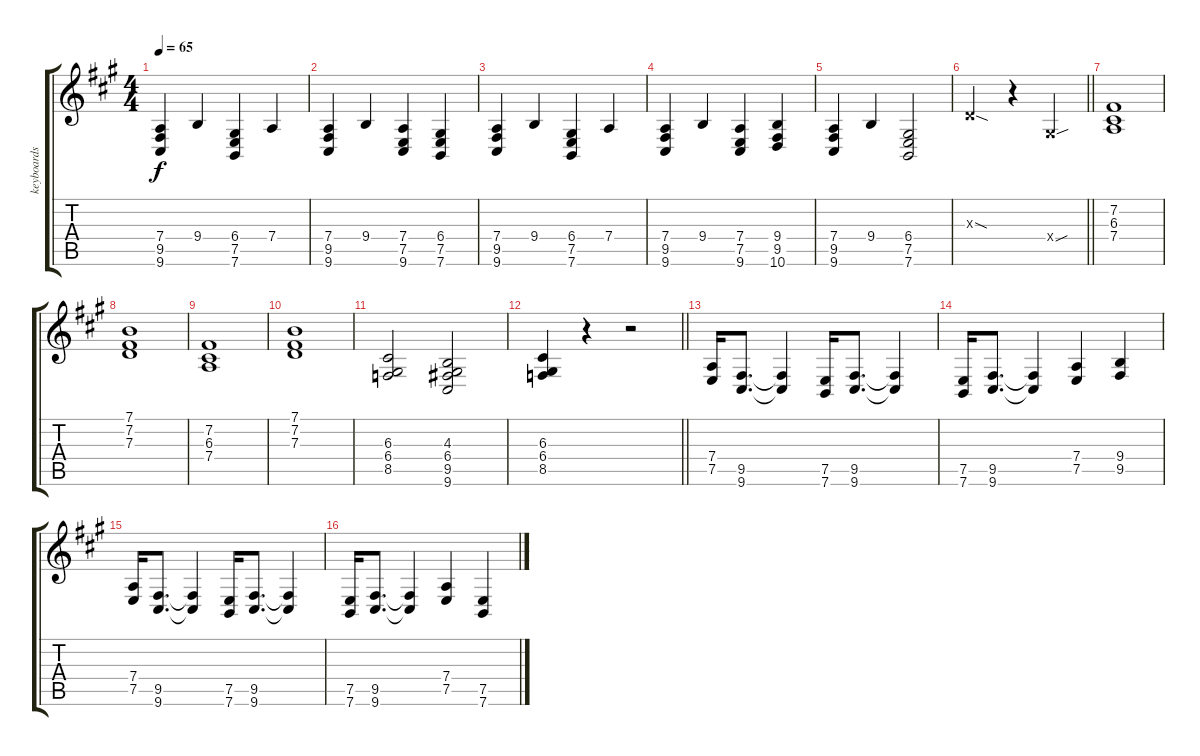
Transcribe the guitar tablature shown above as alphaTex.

\track ("keyboards" "keyboards") {instrument reedorgan}
\staff {score tabs}
\tuning (E4 B3 G3 D3 A2 E2) {hide}
\ts (4 4)
\tempo 65
\clef g2
\ks f#minor
(7.4 9.5 9.6).4{dy f} 9.4.4 (6.4 7.5 7.6).4 7.4.4 |
(7.4 9.5 9.6).4 9.4.4 (7.4 7.5 9.6).4 (6.4 7.5 7.6).4 |
(7.4 9.5 9.6).4 9.4.4 (6.4 7.5 7.6).4 7.4.4 |
(7.4 9.5 9.6).4 9.4.4 (7.4 7.5 9.6).4 (9.4 9.5 10.6).4 |
(7.4 9.5 9.6).4 9.4.4 (6.4 7.5 7.6).2 |
\barLineRight lightlight
7.3{sod x}.2 r.4 6.4{sou x}.4 |
(7.2 6.3 7.4).1 |
(7.1 7.2 7.3).1 |
(7.2 6.3 7.4).1 |
(7.1 7.2 7.3).1 |
(6.3 6.4 8.5).2 (4.3 6.4 9.5 9.6).2 |
\barLineRight lightlight
(6.3 6.4 8.5).4 r.4 r.2 |
(7.4 7.5).16 (9.5 9.6).8{d} (9.5{t} 9.6{t}).4 (7.5 7.6).16 (9.5 9.6).8{d} (9.5{t} 9.6{t}).4 |
(7.5 7.6).16 (9.5 9.6).8{d} (9.5{t} 9.6{t}).4 (7.4 7.5).4 (9.4 9.5).4 |
(7.4 7.5).16 (9.5 9.6).8{d} (9.5{t} 9.6{t}).4 (7.5 7.6).16 (9.5 9.6).8{d} (9.5{t} 9.6{t}).4 |
(7.5 7.6).16 (9.5 9.6).8{d} (9.5{t} 9.6{t}).4 (7.4 7.5).4 (7.5 7.6).4
